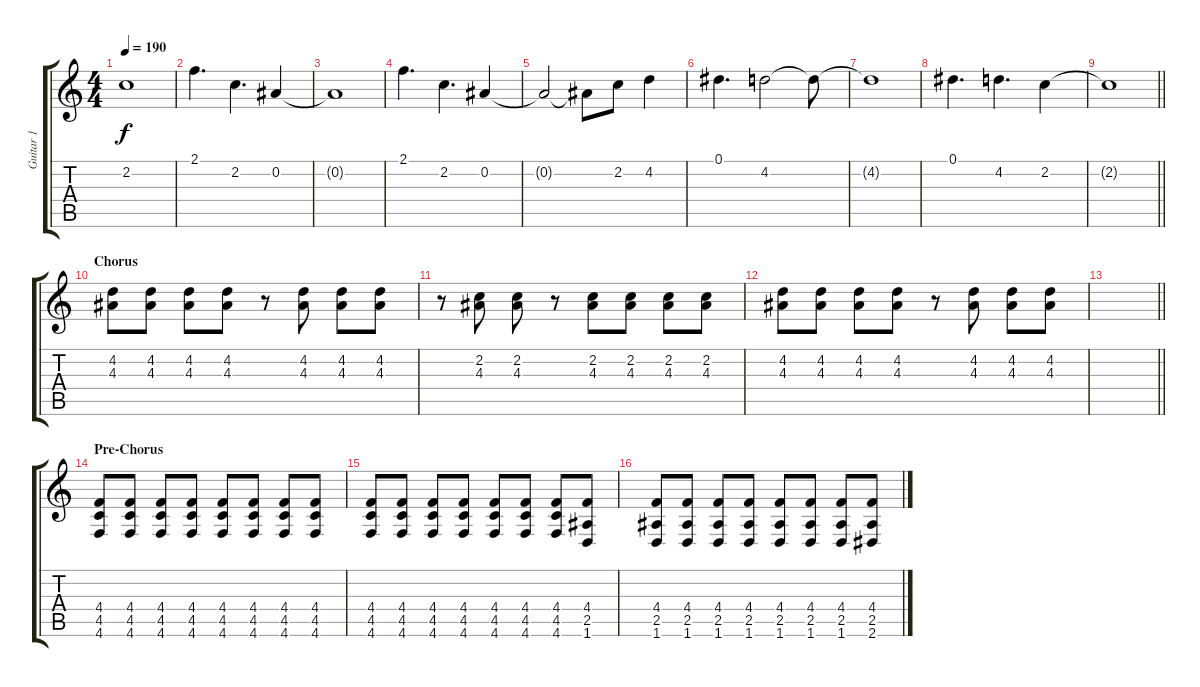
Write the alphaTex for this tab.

\track ("Guitar 1" "Guitar 1") {instrument distortionguitar}
\staff {score tabs}
\tuning (Eb4 Bb3 Gb3 Db3 Ab2 Db2) {hide}
\ts (4 4)
\tempo 190
\clef g2
\ks c
2.2{t}.1{dy f} |
2.1.4{d} 2.2.4{d} 0.2.4 |
0.2{t}.1 |
2.1.4{d} 2.2.4{d} 0.2.4 |
0.2{t}.2 0.2{t}.8 2.2.8 4.2.4 |
0.1.4{d} 4.2.2 4.2{t}.8 |
4.2{t}.1 |
0.1.4{d} 4.2.4{d} 2.2.4 |
\barLineRight lightlight
2.2{t}.1 |
\section ("" "Chorus")
(4.2 4.3).8 (4.2 4.3).8 (4.2 4.3).8 (4.2 4.3).8 r.8 (4.2 4.3).8 (4.2 4.3).8 (4.2 4.3).8 |
r.8 (2.2 4.3).8 (2.2 4.3).8 r.8 (2.2 4.3).8 (2.2 4.3).8 (2.2 4.3).8 (2.2 4.3).8 |
(4.2 4.3).8 (4.2 4.3).8 (4.2 4.3).8 (4.2 4.3).8 r.8 (4.2 4.3).8 (4.2 4.3).8 (4.2 4.3).8 |
\barLineRight lightlight
|
\section ("" "Pre-Chorus")
(4.4 4.5 4.6).8 (4.4 4.5 4.6).8 (4.4 4.5 4.6).8 (4.4 4.5 4.6).8 (4.4 4.5 4.6).8 (4.4 4.5 4.6).8 (4.4 4.5 4.6).8 (4.4 4.5 4.6).8 |
(4.4 4.5 4.6).8 (4.4 4.5 4.6).8 (4.4 4.5 4.6).8 (4.4 4.5 4.6).8 (4.4 4.5 4.6).8 (4.4 4.5 4.6).8 (4.4 4.5 4.6).8 (4.4 2.5 1.6).8 |
(4.4 2.5 1.6).8 (4.4 2.5 1.6).8 (4.4 2.5 1.6).8 (4.4 2.5 1.6).8 (4.4 2.5 1.6).8 (4.4 2.5 1.6).8 (4.4 2.5 1.6).8 (4.4 2.5 2.6).8
